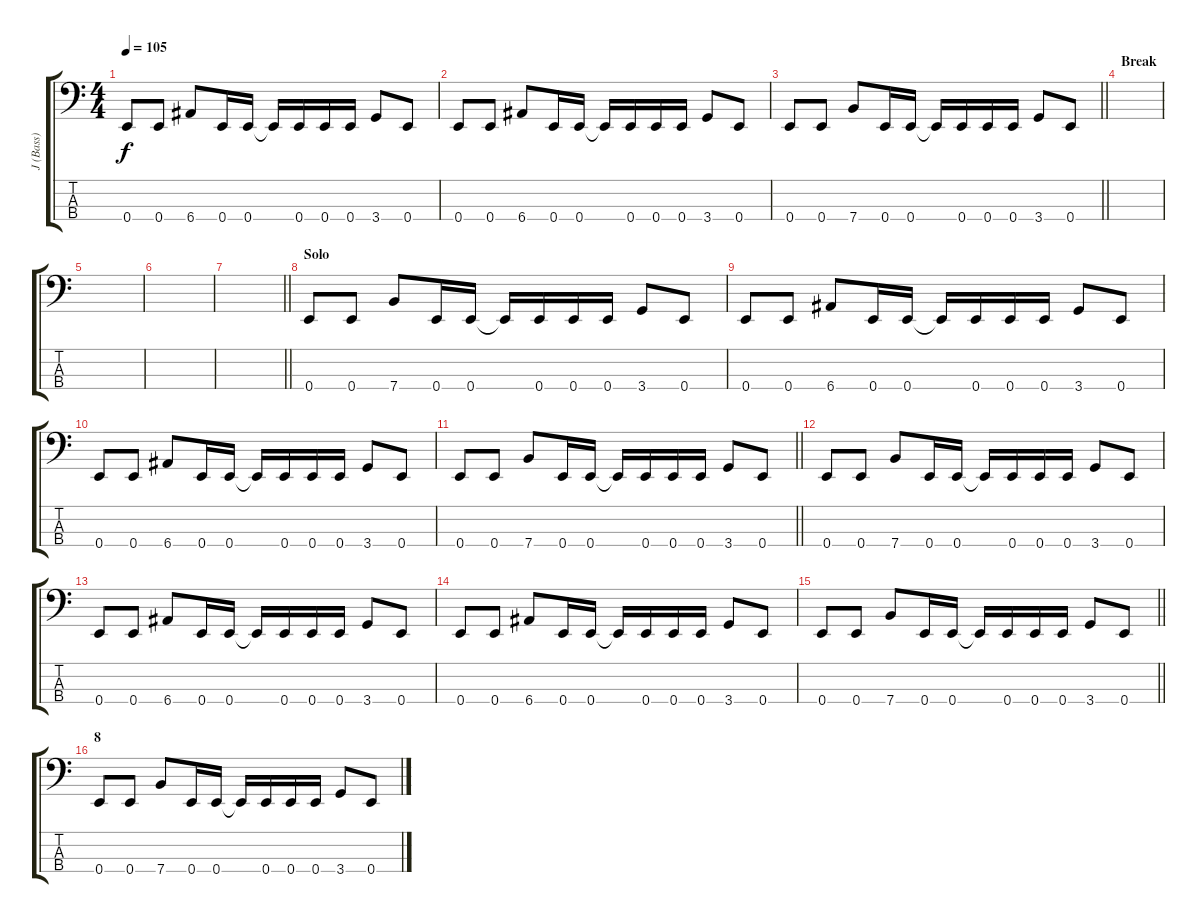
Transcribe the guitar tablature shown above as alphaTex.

\track ("J (Bass)" "J (Bass)") {instrument electricbasspick}
\staff {score tabs}
\tuning (G2 D2 A1 E1) {hide}
\ts (4 4)
\tempo 105
\clef f4
\ks c
0.4.8{dy f} 0.4.8 6.4.8 0.4.16 0.4.16 0.4{t}.16 0.4.16 0.4.16 0.4.16 3.4.8 0.4.8 |
0.4.8 0.4.8 6.4.8 0.4.16 0.4.16 0.4{t}.16 0.4.16 0.4.16 0.4.16 3.4.8 0.4.8 |
\barLineRight lightlight
0.4.8 0.4.8 7.4.8 0.4.16 0.4.16 0.4{t}.16 0.4.16 0.4.16 0.4.16 3.4.8 0.4.8 |
\section ("" "Break")
|
|
|
\barLineRight lightlight
|
\section ("" "Solo")
0.4.8 0.4.8 7.4.8 0.4.16 0.4.16 0.4{t}.16 0.4.16 0.4.16 0.4.16 3.4.8 0.4.8 |
0.4.8 0.4.8 6.4.8 0.4.16 0.4.16 0.4{t}.16 0.4.16 0.4.16 0.4.16 3.4.8 0.4.8 |
0.4.8 0.4.8 6.4.8 0.4.16 0.4.16 0.4{t}.16 0.4.16 0.4.16 0.4.16 3.4.8 0.4.8 |
\barLineRight lightlight
0.4.8 0.4.8 7.4.8 0.4.16 0.4.16 0.4{t}.16 0.4.16 0.4.16 0.4.16 3.4.8 0.4.8 |
0.4.8 0.4.8 7.4.8 0.4.16 0.4.16 0.4{t}.16 0.4.16 0.4.16 0.4.16 3.4.8 0.4.8 |
0.4.8 0.4.8 6.4.8 0.4.16 0.4.16 0.4{t}.16 0.4.16 0.4.16 0.4.16 3.4.8 0.4.8 |
0.4.8 0.4.8 6.4.8 0.4.16 0.4.16 0.4{t}.16 0.4.16 0.4.16 0.4.16 3.4.8 0.4.8 |
\barLineRight lightlight
0.4.8 0.4.8 7.4.8 0.4.16 0.4.16 0.4{t}.16 0.4.16 0.4.16 0.4.16 3.4.8 0.4.8 |
\section ("" "8")
0.4.8 0.4.8 7.4.8 0.4.16 0.4.16 0.4{t}.16 0.4.16 0.4.16 0.4.16 3.4.8 0.4.8
